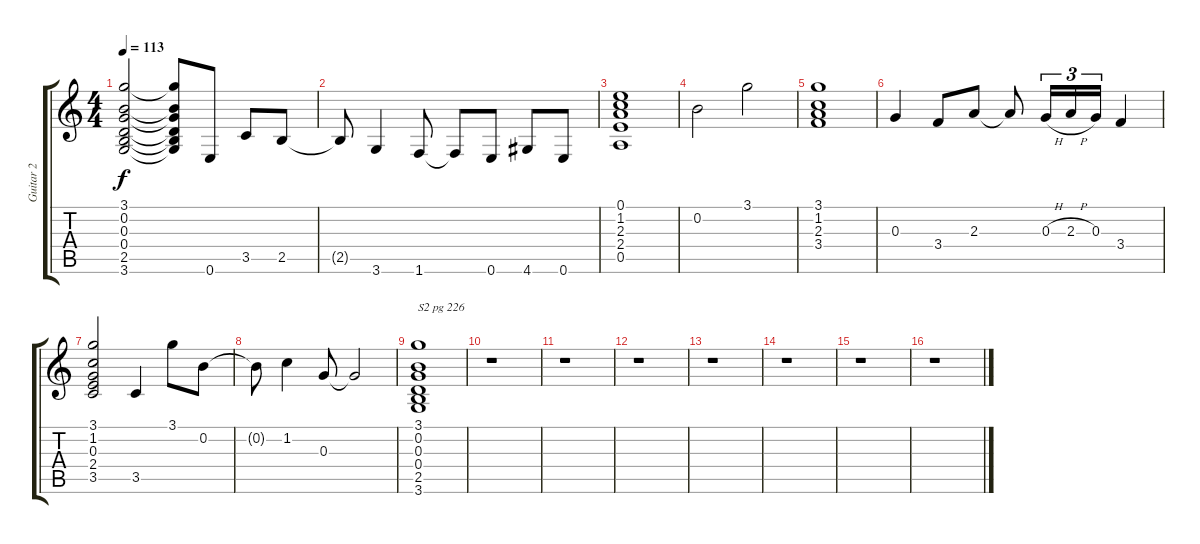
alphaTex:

\track ("Guitar 2" "Guitar 2") {instrument distortionguitar}
\staff {score tabs}
\tuning (E4 B3 G3 D3 A2 E2) {hide}
\ts (4 4)
\tempo 113
\clef g2
\ks c
(3.1 0.2 0.3 0.4 2.5 3.6).2{dy f} (3.1{t} 0.2{t} 0.3{t} 0.4{t} 2.5{t} 3.6{t}).8 0.6.8 3.5.8 2.5.8 |
2.5{t}.8 3.6.4 1.6.8 1.6{t}.8 0.6.8 4.6.8 0.6.8 |
(0.1 1.2 2.3 2.4 0.5).1 |
0.2.2 3.1.2 |
(3.1 1.2 2.3 3.4).1 |
0.3.4 3.4.8 2.3.8 2.3{t}.8 0.3{h}.16{tu (3 2)} 2.3{h}.16{tu (3 2)} 0.3.16{tu (3 2)} 3.4.4 |
(3.1 1.2 0.3 2.4 3.5).2 3.5.4 3.1.8 0.2.8 |
0.2{t}.8 1.2.4 0.3.8 0.3{t}.2 |
(3.1 0.2 0.3 0.4 2.5 3.6).1{txt "S2 pg 226"} |
r.1 |
r.1 |
r.1 |
r.1 |
r.1 |
r.1 |
r.1
